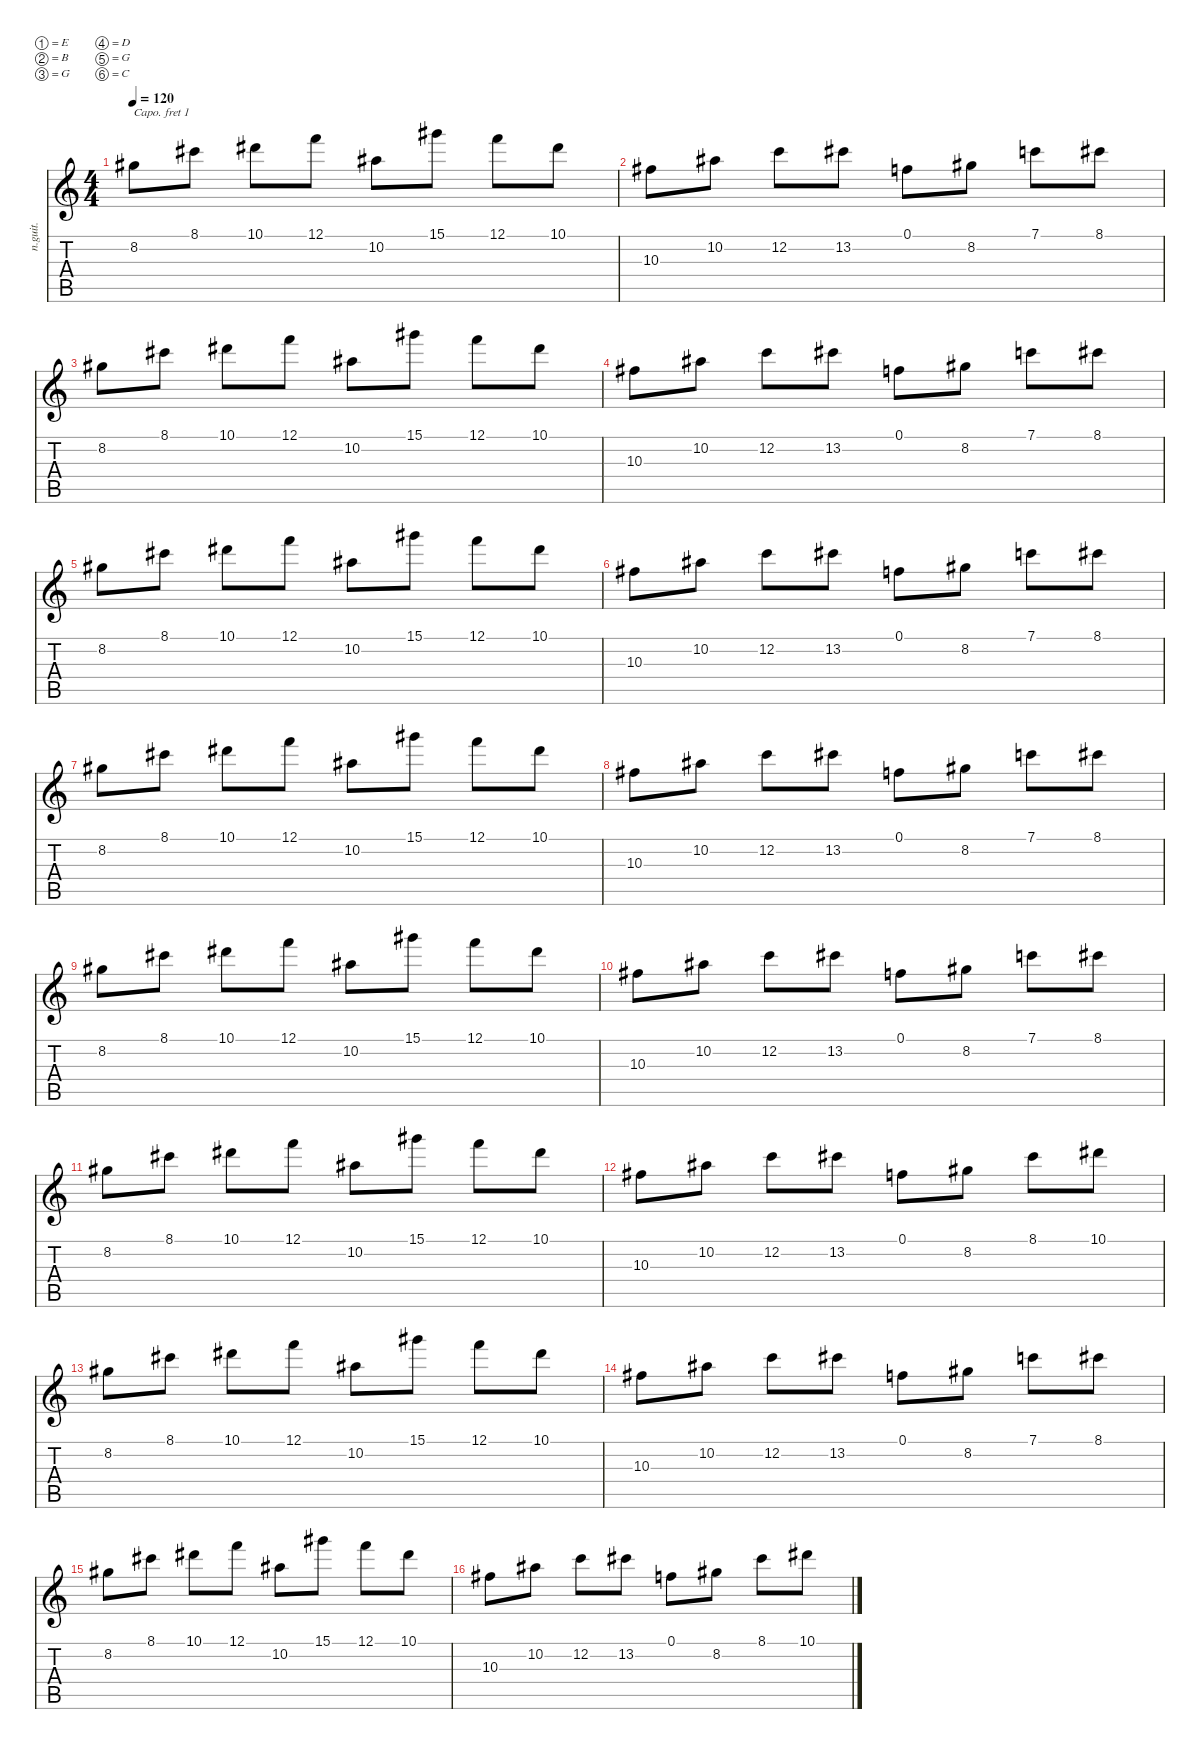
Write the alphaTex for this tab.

\defaultSystemsLayout 4
\hideDynamics
\bracketExtendMode nobrackets
\otherSystemsTrackNameOrientation horizontal
\track ("Guitar 2" "n.guit.") {defaultSystemsLayout 6 instrument acousticguitarnylon}
\staff {score tabs}
\capo 1
\tuning (E4 B3 G3 D3 G2 C2)
\ts (4 4)
\tempo 120
\clef g2
\ks c
8.2{acc #}.8{dy mf beam Down} 8.1{acc #}.8{beam Down} 10.1{acc #}.8{beam Down} 12.1.8{beam Down} 10.2{acc #}.8{beam Down} 15.1{acc #}.8{beam Down} 12.1.8{beam Down} 10.1{acc #}.8{beam Down} |
10.3{acc #}.8{beam Down} 10.2{acc #}.8{beam Down} 12.2.8{beam Down} 13.2{acc #}.8{beam Down} 0.1.8{beam Down} 8.2{acc #}.8{beam Down} 7.1.8{beam Down} 8.1{acc #}.8{beam Down} |
8.2{acc #}.8{beam Down} 8.1{acc #}.8{beam Down} 10.1{acc #}.8{beam Down} 12.1.8{beam Down} 10.2{acc #}.8{beam Down} 15.1{acc #}.8{beam Down} 12.1.8{beam Down} 10.1{acc #}.8{beam Down} |
10.3{acc #}.8{beam Down} 10.2{acc #}.8{beam Down} 12.2.8{beam Down} 13.2{acc #}.8{beam Down} 0.1.8{beam Down} 8.2{acc #}.8{beam Down} 7.1.8{beam Down} 8.1{acc #}.8{beam Down} |
8.2{acc #}.8{beam Down} 8.1{acc #}.8{beam Down} 10.1{acc #}.8{beam Down} 12.1.8{beam Down} 10.2{acc #}.8{beam Down} 15.1{acc #}.8{beam Down} 12.1.8{beam Down} 10.1{acc #}.8{beam Down} |
10.3{acc #}.8{beam Down} 10.2{acc #}.8{beam Down} 12.2.8{beam Down} 13.2{acc #}.8{beam Down} 0.1.8{beam Down} 8.2{acc #}.8{beam Down} 7.1.8{beam Down} 8.1{acc #}.8{beam Down} |
8.2{acc #}.8{beam Down} 8.1{acc #}.8{beam Down} 10.1{acc #}.8{beam Down} 12.1.8{beam Down} 10.2{acc #}.8{beam Down} 15.1{acc #}.8{beam Down} 12.1.8{beam Down} 10.1{acc #}.8{beam Down} |
10.3{acc #}.8{beam Down} 10.2{acc #}.8{beam Down} 12.2.8{beam Down} 13.2{acc #}.8{beam Down} 0.1.8{beam Down} 8.2{acc #}.8{beam Down} 7.1.8{beam Down} 8.1{acc #}.8{beam Down} |
8.2{acc #}.8{beam Down} 8.1{acc #}.8{beam Down} 10.1{acc #}.8{beam Down} 12.1.8{beam Down} 10.2{acc #}.8{beam Down} 15.1{acc #}.8{beam Down} 12.1.8{beam Down} 10.1{acc #}.8{beam Down} |
10.3{acc #}.8{beam Down} 10.2{acc #}.8{beam Down} 12.2.8{beam Down} 13.2{acc #}.8{beam Down} 0.1.8{beam Down} 8.2{acc #}.8{beam Down} 7.1.8{beam Down} 8.1{acc #}.8{beam Down} |
8.2{acc #}.8{beam Down} 8.1{acc #}.8{beam Down} 10.1{acc #}.8{beam Down} 12.1.8{beam Down} 10.2{acc #}.8{beam Down} 15.1{acc #}.8{beam Down} 12.1.8{beam Down} 10.1{acc #}.8{beam Down} |
10.3{acc #}.8{beam Down} 10.2{acc #}.8{beam Down} 12.2.8{beam Down} 13.2{acc #}.8{beam Down} 0.1.8{beam Down} 8.2{acc #}.8{beam Down} 8.1{acc #}.8{beam Down} 10.1{acc #}.8{beam Down} |
8.2{acc #}.8{beam Down} 8.1{acc #}.8{beam Down} 10.1{acc #}.8{beam Down} 12.1.8{beam Down} 10.2{acc #}.8{beam Down} 15.1{acc #}.8{beam Down} 12.1.8{beam Down} 10.1{acc #}.8{beam Down} |
10.3{acc #}.8{beam Down} 10.2{acc #}.8{beam Down} 12.2.8{beam Down} 13.2{acc #}.8{beam Down} 0.1.8{beam Down} 8.2{acc #}.8{beam Down} 7.1.8{beam Down} 8.1{acc #}.8{beam Down} |
8.2{acc #}.8{beam Down} 8.1{acc #}.8{beam Down} 10.1{acc #}.8{beam Down} 12.1.8{beam Down} 10.2{acc #}.8{beam Down} 15.1{acc #}.8{beam Down} 12.1.8{beam Down} 10.1{acc #}.8{beam Down} |
10.3{acc #}.8{beam Down} 10.2{acc #}.8{beam Down} 12.2.8{beam Down} 13.2{acc #}.8{beam Down} 0.1.8{beam Down} 8.2{acc #}.8{beam Down} 8.1{acc #}.8{beam Down} 10.1{acc #}.8{beam Down}
